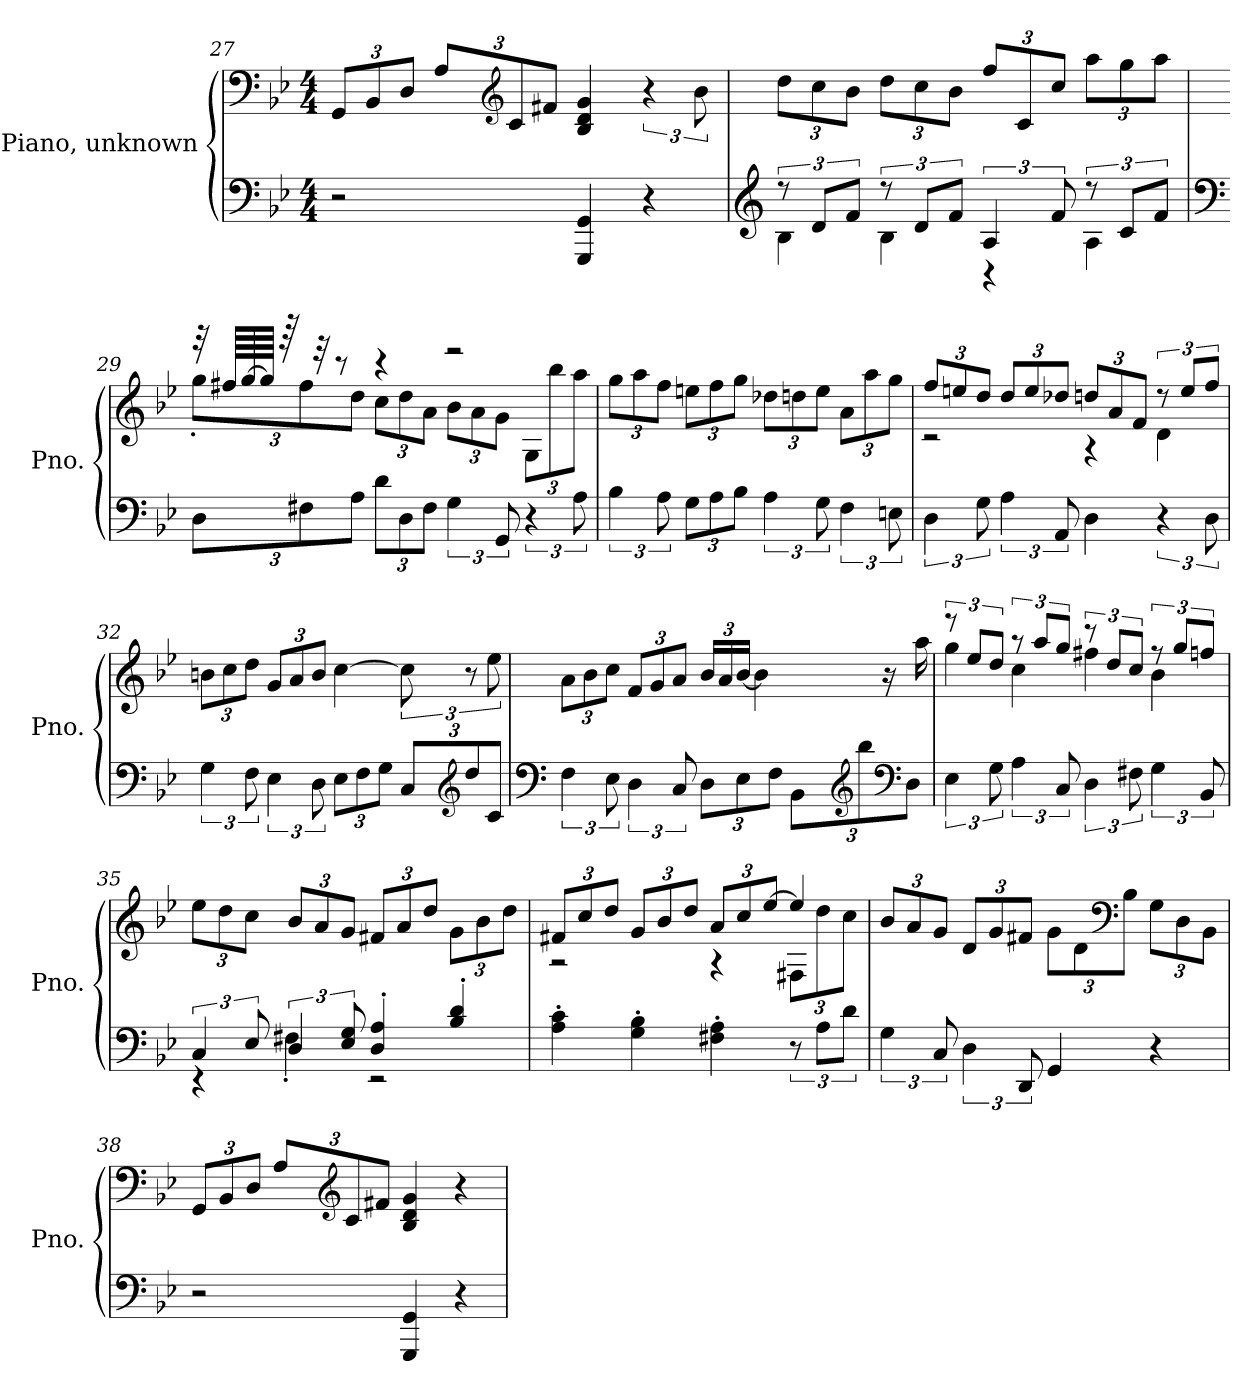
**kern	**kern
*part1	*part1
*staff2	*staff1
*I"Piano, unknown	*
*I'Pno.	*
!!LO:PB:g=z
*clefF4	*clefF4
*k[b-e-]	*k[b-e-]
*M4/4	*M4/4
*	*Xbrackettup
=27	=27
2r	12GG/L
.	12BB-/
.	12D/J
.	12A/L
*	*clefG2
.	12c/
.	12f#X/J
4GGG/ 4GG/	4B-/ 4d/ 4g/
*	*brackettup
4r	6r
.	12b-\
=28	=28
*clefG2	*
*^	*
*	*	*Xbrackettup
12r	4B-\	12dd\L
12d/L	.	12cc\
12f/J	.	12b-\J
12r	4B-\	12dd\L
12d/L	.	12cc\
12f/J	.	12b-\J
6A/	4r	12ff/L
.	.	12c/
12f/	.	12cc/J
12r	4A\	12aa\L
12c/L	.	12gg\
12f/J	.	12aa\J
*v	*v	*
!!LO:LB:g=z
=29	=29
*clefF4	*
*Xbrackettup	*
*	*^
12D\L	32r	12gg'\L
.	64ff#X/LLLL	.
.	[64gg/	.
.	64gg/JJJJ]	.
.	64r	.
12F#X\	.	12ff#\
.	32r	.
.	8r	.
12A\J	.	12dd\J
12d\L	4r	12cc\L
12D\	.	12dd\
12F#\J	.	12a\J
*brackettup	*	*
6G\	2r	12b-\L
.	.	12a\
12GG/	.	12g\J
6r	.	12G\L
.	.	12bb-\
12A\	.	12aa\J
*	*v	*v
=30	=30
6B-\	12gg\L
.	12aa\
12A\	12ff\J
*Xbrackettup	*
12G\L	12een\L
12A\	12ff\
12B-\J	12gg\J
*brackettup	*
6A\	12dd-X\L
.	12ddn\
12G\	12ee\J
6F\	12a\L
.	12aa\
12En\	12gg\J
!!LO:LB:g=z
=31	=31
*	*^
6D\	12ff/L	2r
.	12een/	.
12G\	12dd/J	.
6A\	12dd/L	.
.	12ee/	.
12AA/	12dd-X/J	.
4D\	12ddn/L	4r
.	12a/	.
.	12f/J	.
*	*brackettup	*
6r	12r	4d\
.	12ee/L	.
12D\	12ff/J	.
*	*v	*v
=32	=32
*	*Xbrackettup
6G\	12bn\L
.	12cc\
12F\	12dd\J
6E-\	12g/L
.	12a/
12D\	12b/J
*Xbrackettup	*
12E-\L	[4cc\
12F\	.
12G\J	.
*	*brackettup
12C/L	12cc\]
*clefG2	*
12dd/	12r
12c/J	12ee-\
!!LO:LB:g=z
=33	=33
*clefF4	*
*brackettup	*Xbrackettup
6F\	12a\L
.	12b-\
12E-\	12cc\J
6D\	12f/L
.	12g/
12C/	12a/J
*Xbrackettup	*
12D\L	24b-/LL
.	24a/
12E-\	[24b-/JJ
.	4b-\]
12F\J	.
12BB-\L	.
*clefG2	*
12bb-\	.
.	16r
*clefF4	*
12D\J	.
.	16aa\
=34	=34
*brackettup	*brackettup
*	*^
6E-\	12r	4gg\
.	12ee-/L	.
12G\	12dd/J	.
6A\	12r	4cc\
.	12aa/L	.
12C/	12gg/J	.
6D\	12r	4ff#X\
.	12dd/L	.
12F#X\	12cc/J	.
6G\	12r	4b-\
.	12gg/L	.
12BB-/	12ffn/J	.
*	*v	*v
!!LO:LB:g=z
=35	=35
*^	*
*	*	*Xbrackettup
6C/	4r	12ee-\L
.	.	12dd\
12E-/	.	12cc\J
6D/	4F#X'\	12b-/L
.	.	12a/
12E-/ 12G/	.	12g/J
4D/' 4A/'	2r	12f#X/L
.	.	12a/
.	.	12dd/J
4B-/' 4d/'	.	12g\L
.	.	12b-\
.	.	12dd\J
*v	*v	*
=36	=36
*	*^
4A\' 4c\'	12f#X/L	2r
.	12cc/	.
.	12dd/J	.
4G\' 4B-\'	12g/L	.
.	12b-/	.
.	12dd/J	.
4F#X\' 4A\'	12a/L	4r
.	12cc/	.
.	[12ee-/J	.
12r	4ee-/]	12F#X\L
12A\L	.	12dd\
12d\J	.	12cc\J
*	*v	*v
=37	=37
6G\	12b-/L
.	12a/
12C/	12g/J
6D\	12d/L
.	12g/
12DD/	12f#X/J
4GG/	12g\L
.	12d\
*	*clefF4
.	12B-\J
4r	12G\L
.	12D\
.	12BB-\J
!!LO:LB:g=z
=38	=38
2r	12GG/L
.	12BB-/
.	12D/J
.	12A/L
*	*clefG2
.	12c/
.	12f#X/J
4GGG/ 4GG/	4B-/ 4d/ 4g/
4r	4r
=	=
*-	*-
